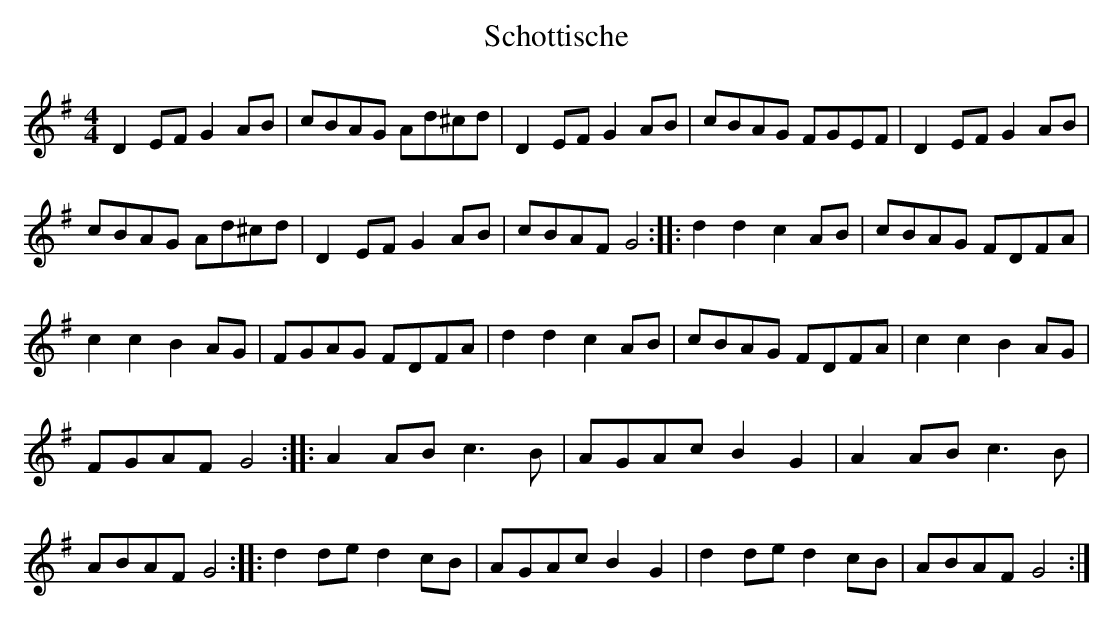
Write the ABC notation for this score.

X:1
T:Schottische
M:4/4
L:1/8
K:G
D2EF G2AB | cBAG Ad^cd | D2EF G2AB | cBAG FGEF | D2EF G2AB |
cBAG Ad^cd | D2EF G2AB | cBAF G4 :: d2d2c2AB | cBAG FDFA |
c2c2B2AG | FGAG FDFA | d2d2c2AB | cBAG FDFA | c2c2B2AG |
FGAF G4 :: A2AB c3B | AGAc B2G2 | A2AB c3B |
ABAF G4 :: d2de d2cB | AGAc B2G2 | d2de d2cB | ABAF G4 :|
